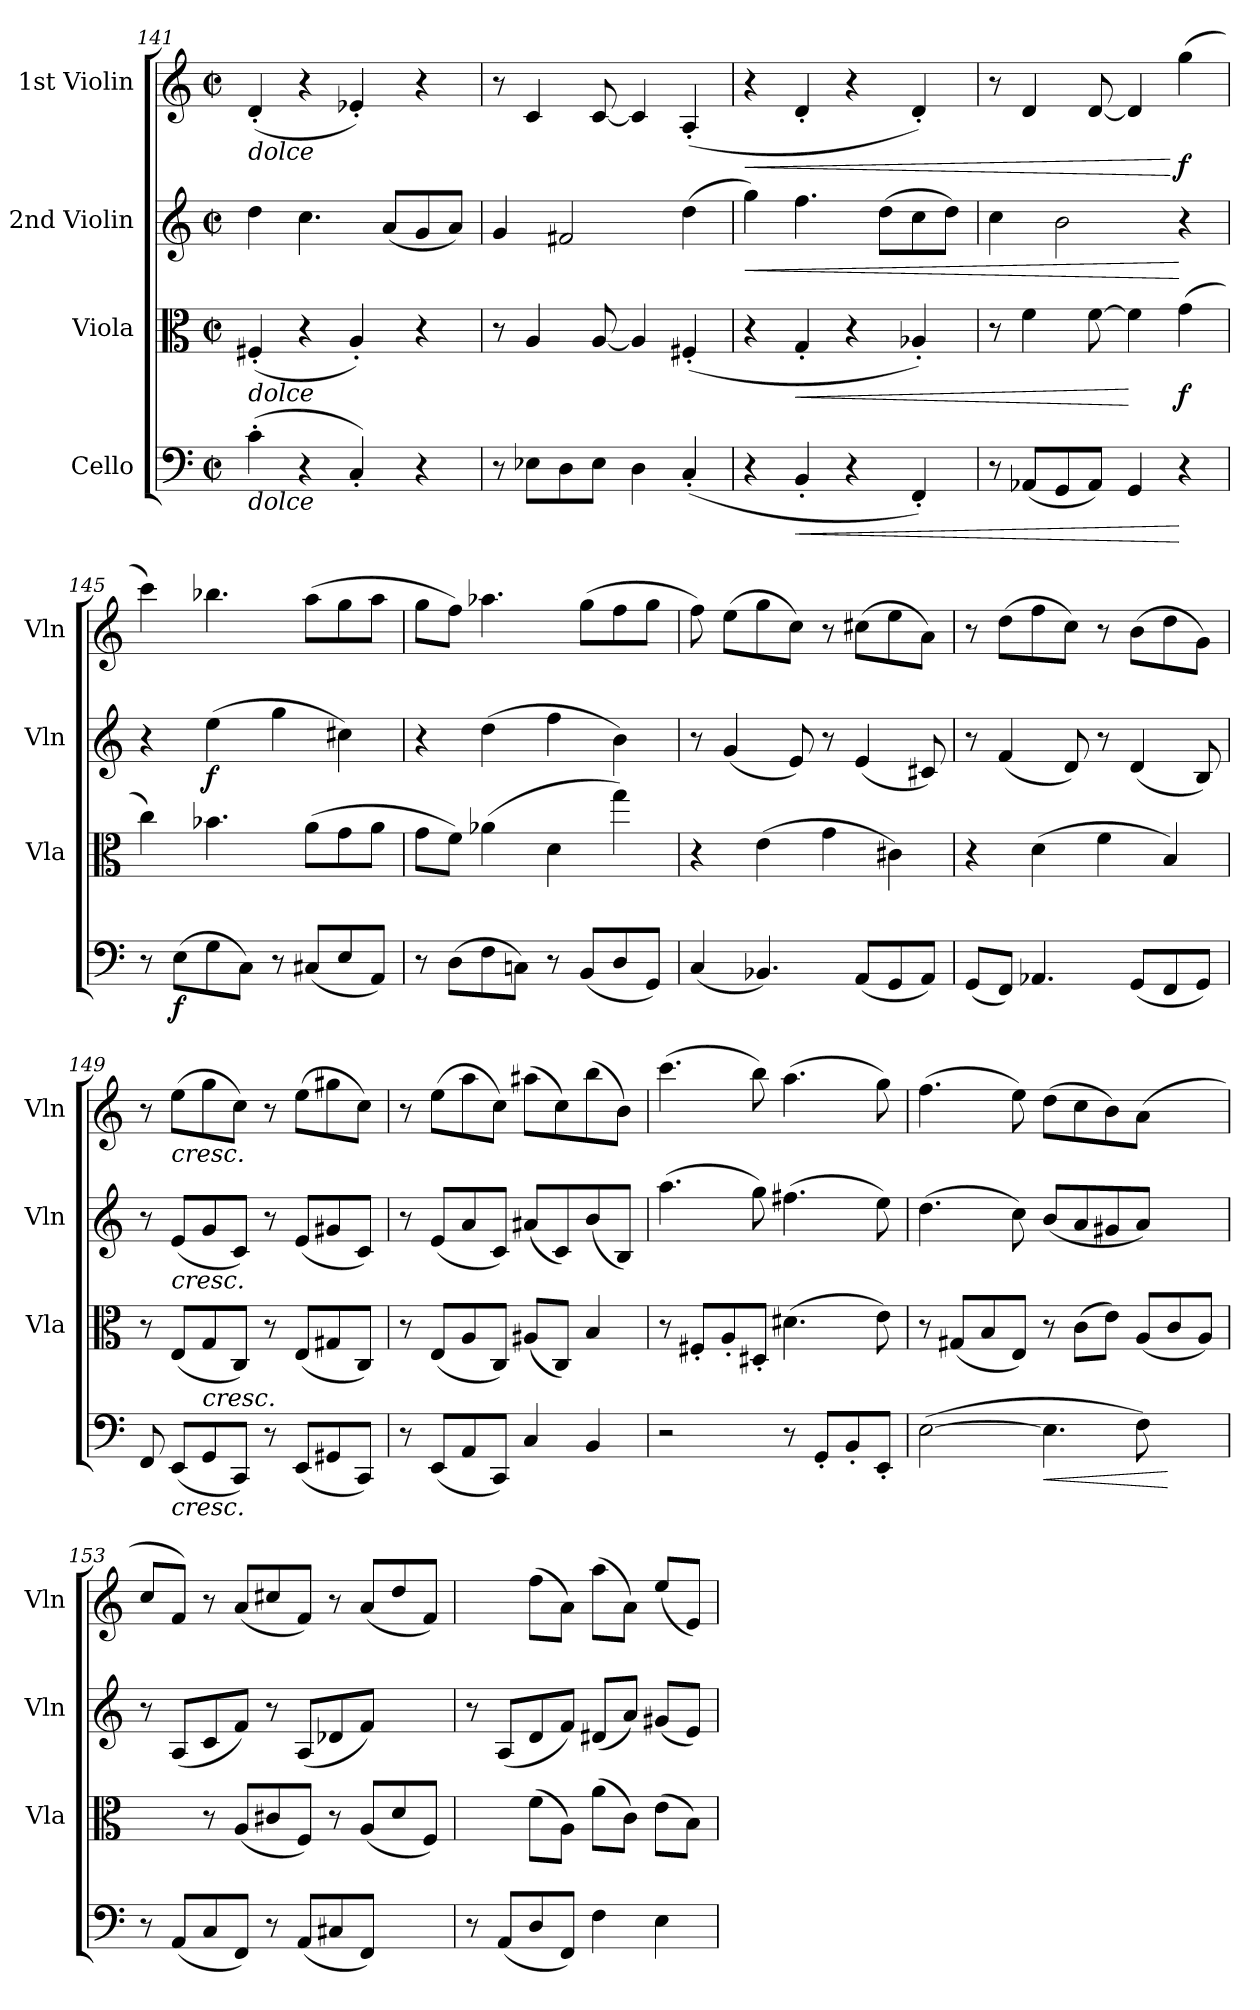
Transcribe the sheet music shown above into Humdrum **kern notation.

**kern	**dynam	**kern	**dynam	**kern	**dynam	**kern	**dynam
*part4	*part4	*part3	*part3	*part2	*part2	*part1	*part1
*staff4	*staff4	*staff3	*staff3	*staff2	*staff2	*staff1	*staff1
*I"Cello	*	*I"Viola	*	*I"2nd Violin	*	*I"1st Violin	*
*	*	*I'Vla	*	*I'Vln	*	*I'Vln	*
*clefF4	*	*clefC3	*	*clefG2	*	*clefG2	*
*k[]	*	*k[]	*	*k[]	*	*k[]	*
*C:	*	*C:	*	*C:	*	*C:	*
*M2/2	*	*M2/2	*	*M2/2	*	*M2/2	*
*met(c|)	*	*met(c|)	*	*met(c|)	*	*met(c|)	*
=141	=141	=141	=141	=141	=141	=141	=141
!	!	!	!	!	!	!LO:TX:b:i:t=dolce	!
!	!	!LO:TX:b:i:t=dolce	!	!	!	!	!
!LO:TX:b:i:t=dolce	!	!	!	!	!	!	!
(4c'\	.	(4F#X'/	.	4dd\	.	(4d'/	.
4r	.	4r	.	4.cc\	.	4r	.
4C'/)	.	4A'/)	.	.	.	4e-X'/)	.
.	.	.	.	(8a/L	.	.	.
4r	.	4r	.	8g/	.	4r	.
.	.	.	.	8a/J)	.	.	.
=142	=142	=142	=142	=142	=142	=142	=142
8r	.	8r	.	4g/	.	8r	.
8E-X\L	.	4A/	.	.	.	4c/	.
8D\	.	.	.	2f#X/	.	.	.
8E-\J	.	[8A/	.	.	.	[8c/	.
4D\	.	4A/]	.	.	.	4c/]	.
(4C'/	.	(4F#X'/	.	(4dd\	.	(4A'/	.
!!LO:LB:g=z
=143	=143	=143	=143	=143	=143	=143	=143
!	!	!	!	!	!LO:HP:b	!	!LO:HP:b
4r	.	4r	.	4gg\)	<	4r	<
!	!LO:HP:b	!	!LO:HP:b	!	!	!	!
4BB'/	<	4G'/	<	4.ff\	.	4d'/	.
4r	.	4r	.	.	.	4r	.
.	.	.	.	(8dd\L	.	.	.
4FF'/)	.	4A-X'/)	.	8cc\	.	4d'/)	.
.	.	.	.	8dd\J)	.	.	.
=144	=144	=144	=144	=144	=144	=144	=144
8r	.	8r	.	4cc\	.	8r	.
(8AA-X/L	.	4f\	.	.	.	4d/	.
8GG/	.	.	.	2b\	.	.	.
8AA-/J)	.	[8f\	.	.	.	[8d/	.
4GG/	.	4f\]	[	.	.	4d/]	.
!	!	!	!LO:DY:b	!	!	!	!LO:DY:n=1:b
4r	[	(4g\	f	4r	[	(4gg\	[ f
=145	=145	=145	=145	=145	=145	=145	=145
8r	.	4cc\)	.	4r	.	4ccc\)	.
!	!LO:DY:b	!	!	!	!	!	!
(8E\L	f	.	.	.	.	.	.
!	!	!	!	!	!LO:DY:b	!	!
8G\	.	4.b-X\	.	(4ee\	f	4.bb-X\	.
8C\J)	.	.	.	.	.	.	.
8r	.	.	.	4gg\	.	.	.
(8C#X/L	.	(8a\L	.	.	.	(8aa\L	.
8E/	.	8g\	.	4cc#X\)	.	8gg\	.
8AA/J)	.	8a\J	.	.	.	8aa\J	.
=146	=146	=146	=146	=146	=146	=146	=146
8r	.	8g\L	.	4r	.	8gg\L	.
(8D\L	.	8f\J)	.	.	.	8ff\J)	.
8F\	.	(4a-X\	.	(4dd\	.	4.aa-X\	.
8Cn\J)	.	.	.	.	.	.	.
8r	.	4d\	.	4ff\	.	.	.
(8BB/L	.	.	.	.	.	(8gg\L	.
8D/	.	4gg\)	.	4b\)	.	8ff\	.
8GG/J)	.	.	.	.	.	8gg\J	.
=147	=147	=147	=147	=147	=147	=147	=147
(4C/	.	4r	.	8r	.	8ff\)	.
.	.	.	.	(4g/	.	(8ee\L	.
4.BB-X/)	.	(4e\	.	.	.	8gg\	.
.	.	.	.	8e/)	.	8cc\J)	.
.	.	4g\	.	8r	.	8r	.
(8AA/L	.	.	.	(4e/	.	(8cc#X\L	.
8GG/	.	4c#X\)	.	.	.	8ee\	.
8AA/J)	.	.	.	8c#X/)	.	8a\J)	.
=148	=148	=148	=148	=148	=148	=148	=148
(8GG/L	.	4r	.	8r	.	8r	.
8FF/J)	.	.	.	(4f/	.	(8dd\L	.
4.AA-X/	.	(4d\	.	.	.	8ff\	.
.	.	.	.	8d/)	.	8cc\J)	.
.	.	4f\	.	8r	.	8r	.
(8GG/L	.	.	.	(4d/	.	(8b\L	.
8FF/	.	4B/)	.	.	.	8dd\	.
8GG/J)	.	.	.	8B/)	.	8g\J)	.
!!LO:LB:g=z
=149	=149	=149	=149	=149	=149	=149	=149
8FF/	.	8r	.	8r	.	8r	.
!	!	!	!	!	!	!LO:TX:b:i:t=cresc.	!
!	!	!	!	!LO:TX:b:i:t=cresc.	!	!	!
!LO:TX:b:i:t=cresc.	!	!	!	!	!	!	!
(8EE/L	.	(8E/L	.	(8e/L	.	(8ee\L	.
!LO:TX:a:i:t=cresc.	!	!	!	!	!	!	!
8GG/	.	8G/	.	8g/	.	8gg\	.
8CC/J)	.	8C/J)	.	8c/J)	.	8cc\J)	.
8r	.	8r	.	8r	.	8r	.
(8EE/L	.	(8E/L	.	(8e/L	.	(8ee\L	.
8GG#X/	.	8G#X/	.	8g#X/	.	8gg#X\	.
8CC/J)	.	8C/J)	.	8c/J)	.	8cc\J)	.
=150	=150	=150	=150	=150	=150	=150	=150
8r	.	8r	.	8r	.	8r	.
(8EE/L	.	(8E/L	.	(8e/L	.	(8ee\L	.
8AA/	.	8A/	.	8a/	.	8aa\	.
8CC/J)	.	8C/J)	.	8c/J)	.	8cc\J)	.
4C/	.	(8A#X/L	.	(8a#X/L	.	(8aa#X\L	.
.	.	8C/J)	.	8c/)	.	8cc\)	.
4BB/	.	4B/	.	(8b/	.	(8bb\	.
.	.	.	.	8B/J)	.	8b\J)	.
=151	=151	=151	=151	=151	=151	=151	=151
2r	.	8r	.	(4.aa\	.	(4.ccc\	.
.	.	8F#X'/L	.	.	.	.	.
.	.	8A'/	.	.	.	.	.
.	.	8D#X'/J	.	8gg\)	.	8bb\)	.
8r	.	(4.d#X\	.	(4.ff#X\	.	(4.aa\	.
8GG'/L	.	.	.	.	.	.	.
8BB'/	.	.	.	.	.	.	.
8EE'/J	.	8e\)	.	8ee\)	.	8gg\)	.
=152	=152	=152	=152	=152	=152	=152	=152
([2E\	.	8r	.	(4.dd\	.	(4.ff\	.
.	.	(8G#X/L	.	.	.	.	.
.	.	8B/	.	.	.	.	.
.	.	8E/J)	.	8cc\)	.	8ee\)	.
!	!LO:HP:b	!	!	!	!	!	!
4.E\]	<	8r	.	(8b/L	.	(8dd\L	.
.	.	(8c\L	.	8a/	.	8cc\	.
.	.	8e\J)	.	8g#X/	.	8b\)	.
8F\)	.	(8A/L	.	8a/J)	.	(8a\J	.
4ryy	[	8c/	.	4ryy	.	4ryy	.
.	.	8A/J)	.	.	.	.	.
=153	=153	=153	=153	=153	=153	=153	=153
8r	.	8ryy	.	8r	.	8cc/L	.
(8AA/L	.	8ryy	.	(8A/L	.	8f/J)	.
8C/	.	8r	.	8c/	.	8r	.
8FF/J)	.	(8A/L	.	8f/J)	.	(8a/L	.
8r	.	8c#X/	.	8r	.	8cc#X/	.
(8AA/L	.	8F/J)	.	(8A/L	.	8f/J)	.
8C#X/	.	8r	.	8d-X/	.	8r	.
8FF/J)	.	(8A/L	.	8f/J)	.	(8a/L	.
4ryy	.	8d/	.	4ryy	.	8dd/	.
.	.	8F/J)	.	.	.	8f/J)	.
=154	=154	=154	=154	=154	=154	=154	=154
8r	.	8ryy	.	8r	.	8ryy	.
(8AA/L	.	8ryy	.	(8A/L	.	8ryy	.
8D/	.	(8f\L	.	8d/	.	(8ff\L	.
8FF/J)	.	8A\J)	.	8f/J)	.	8a\J)	.
4F\	.	(8a\L	.	(8d#X/L	.	(8aa\L	.
.	.	8c\J)	.	8a/J)	.	8a\J)	.
4E\	.	(8e\L	.	(8g#X/L	.	(8ee/L	.
.	.	8B\J)	.	8e/J)	.	8e/J)	.
=	=	=	=	=	=	=	=
*-	*-	*-	*-	*-	*-	*-	*-
